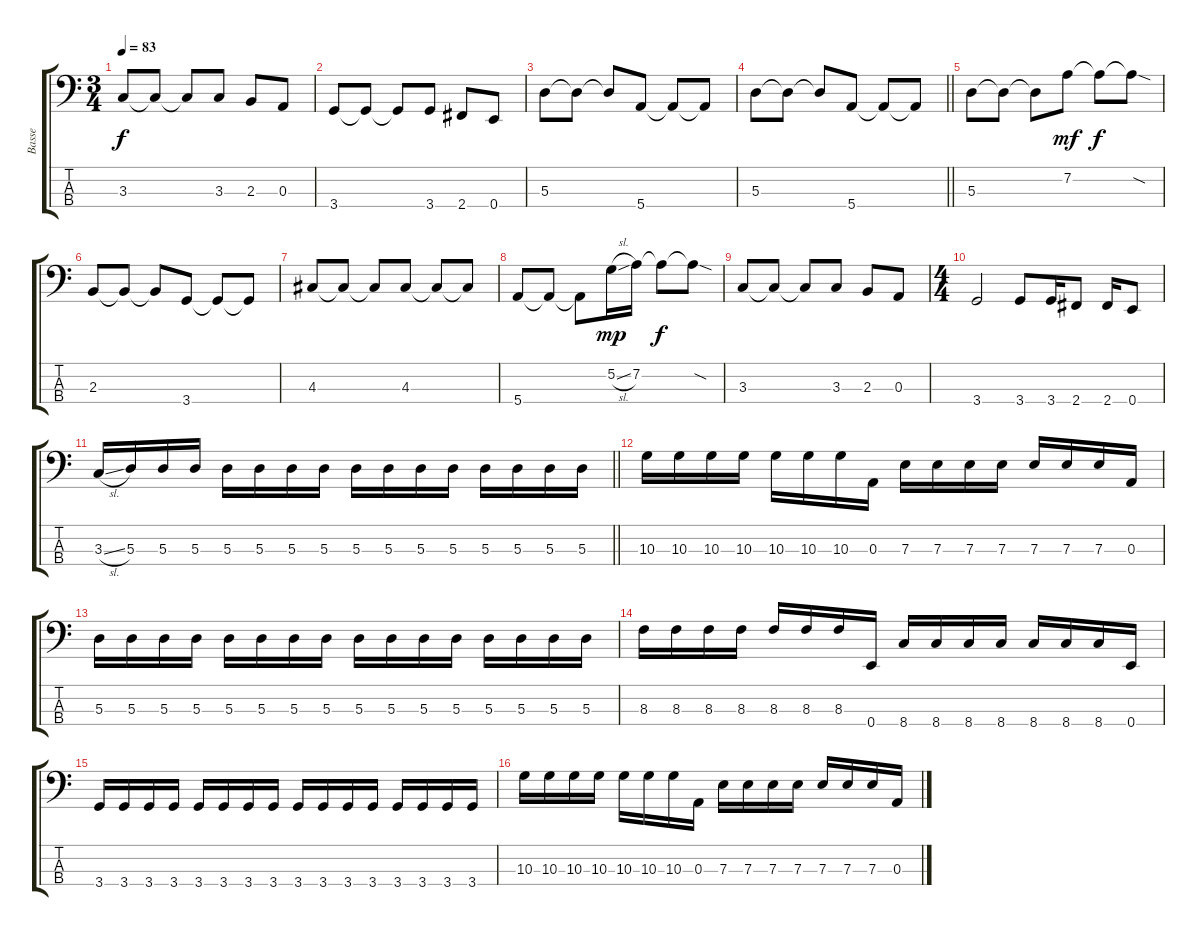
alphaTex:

\track ("Basse" "Basse") {instrument electricbasspick}
\staff {score tabs}
\tuning (G2 D2 A1 E1) {hide}
\ts (3 4)
\tempo 83
\clef f4
\ks c
3.3.8{dy f} 3.3{t}.8 3.3{t}.8 3.3.8 2.3.8 0.3.8 |
3.4.8 3.4{t}.8 3.4{t}.8 3.4.8 2.4.8 0.4.8 |
5.3.8 5.3{t}.8 5.3{t}.8 5.4.8 5.4{t}.8 5.4{t}.8 |
\barLineRight lightlight
5.3.8 5.3{t}.8 5.3{t}.8 5.4.8 5.4{t}.8 5.4{t}.8 |
\section ("" "")
5.3.8 5.3{t}.8 5.3{t}.8 7.2.8{dy mf} 7.2{t}.8{dy f} 7.2{sod t}.8 |
2.3.8 2.3{t}.8 2.3{t}.8 3.4.8 3.4{t}.8 3.4{t}.8 |
4.3.8 4.3{t}.8 4.3{t}.8 4.3.8 4.3{t}.8 4.3{t}.8 |
5.4.8 5.4{t}.8 5.4{t}.8 5.2{sl}.16{dy mp} 7.2.16 7.2{t}.8{dy f} 7.2{sod t}.8 |
3.3.8 3.3{t}.8 3.3{t}.8 3.3.8 2.3.8 0.3.8 |
\ts (4 4)
3.4.2 3.4.8 3.4.16 2.4.8 2.4.16 0.4.8 |
\barLineRight lightlight
3.3{sl}.16 5.3.16 5.3.16 5.3.16 5.3.16 5.3.16 5.3.16 5.3.16 5.3.16 5.3.16 5.3.16 5.3.16 5.3.16 5.3.16 5.3.16 5.3.16 |
\section ("" "")
10.3.16 10.3.16 10.3.16 10.3.16 10.3.16 10.3.16 10.3.16 0.3.16 7.3.16 7.3.16 7.3.16 7.3.16 7.3.16 7.3.16 7.3.16 0.3.16 |
5.3.16 5.3.16 5.3.16 5.3.16 5.3.16 5.3.16 5.3.16 5.3.16 5.3.16 5.3.16 5.3.16 5.3.16 5.3.16 5.3.16 5.3.16 5.3.16 |
8.3.16 8.3.16 8.3.16 8.3.16 8.3.16 8.3.16 8.3.16 0.4.16 8.4.16 8.4.16 8.4.16 8.4.16 8.4.16 8.4.16 8.4.16 0.4.16 |
3.4.16 3.4.16 3.4.16 3.4.16 3.4.16 3.4.16 3.4.16 3.4.16 3.4.16 3.4.16 3.4.16 3.4.16 3.4.16 3.4.16 3.4.16 3.4.16 |
10.3.16 10.3.16 10.3.16 10.3.16 10.3.16 10.3.16 10.3.16 0.3.16 7.3.16 7.3.16 7.3.16 7.3.16 7.3.16 7.3.16 7.3.16 0.3.16
